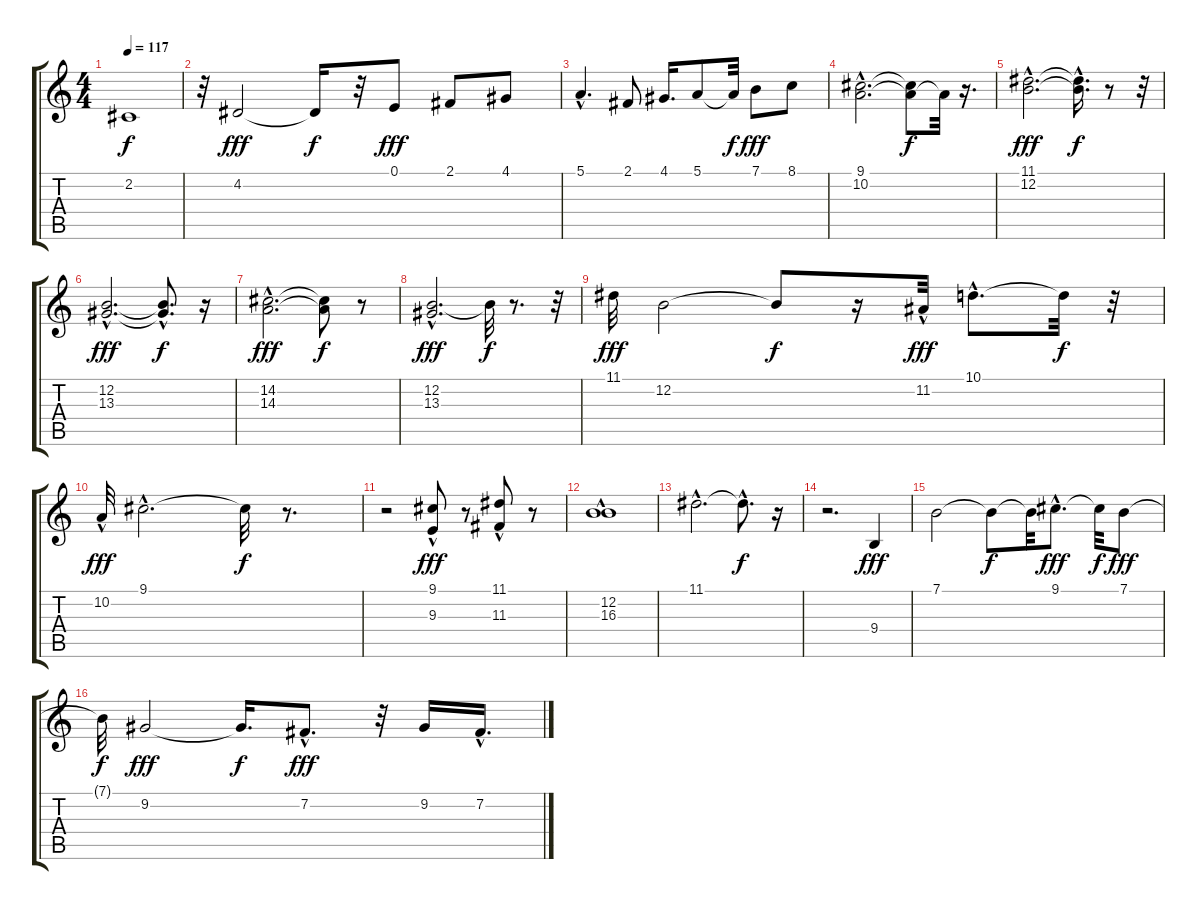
\track "" {instrument oboe}
\staff {score tabs}
\tuning (E4 B3 G3 D3 A2 E2) {hide}
\ts (4 4)
\tempo 117
\clef g2
\ks c
2.2{t}.1{dy f} |
r.32 4.2.2{dy fff} 4.2{t}.16{dy f} r.32 0.1.8{dy fff} 2.1.8 4.1.8 |
5.1{hac}.4{d} 2.1.8 4.1.16{d} 5.1.8 5.1{t}.32{dy f} 7.1.8{dy fff} 8.1.8 |
(9.1{hac} 10.2{hac}).2{d} (9.1{t} 10.2{t}).8{dy f} 10.2{t}.32 r.16{d} |
(11.1{hac} 12.2{hac}).2{d dy fff} (11.1{t} 12.2{hac t}).16{d dy f} r.8 r.32 |
(12.2{hac} 13.3{hac}).2{d dy fff} (12.2{t} 13.3{hac t}).8{d dy f} r.16 |
(14.2{hac} 14.3{hac}).2{d dy fff} (14.2{t} 14.3{t}).8{dy f} r.8 |
(12.2{hac} 13.3{hac}).2{d dy fff} 12.2{t}.32{dy f} r.8{d} r.32 |
11.1.32{dy fff} 12.2.2 12.2{t}.8{dy f} r.16 11.2{hac}.32{dy fff} 10.1{hac}.8{d} 10.1{t}.32{dy f} r.32 |
10.2{hac}.32{dy fff} 9.1{hac}.2{d} 9.1{t}.32{dy f} r.8{d} |
r.2 (9.1 9.3{hac}).8{dy fff} r.8 (11.1{hac} 11.3).8 r.8 |
(12.2 16.3{hac}).1 |
11.1{hac}.2{d} 11.1{hac t}.8{d dy f} r.16 |
r.2{d} 9.4.4{dy fff} |
7.1.2 7.1{t}.8{dy f} 7.1{t}.32 9.1{hac}.8{d dy fff} 9.1{t}.32{dy f} 7.1.8{dy fff} |
7.1{t}.32{dy f} 9.2.2{dy fff} 9.2{t}.16{d dy f} 7.2{hac}.8{d dy fff} r.32 9.2.16 7.2{hac}.16{d}
